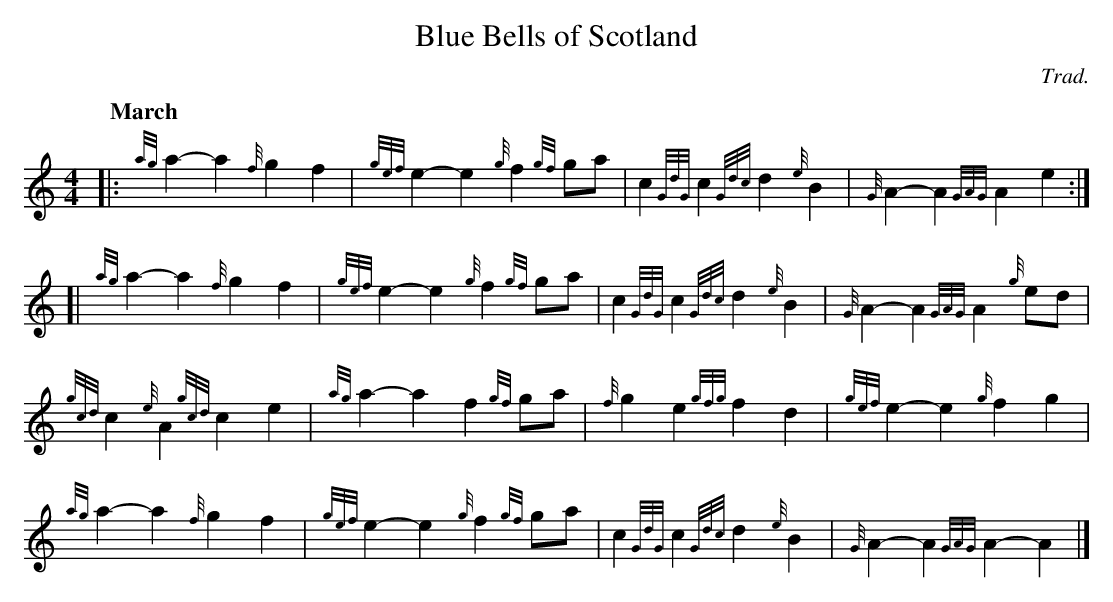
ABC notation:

X:1
T:Blue Bells of Scotland
C:Trad.
M:4/4
L:1/4
Q:"March"
K:HP
|:{ag}a-a {f}gf|{gef}e-e {g}f{gf}g/a/|c{GdG}c {Gdc}d{e}B|{G}A-A {GAG}Ae:|!
[|{ag}a-a {f}gf|{gef}e-e {g}f{gf}g/a/|c{GdG}c {Gdc}d{e}B|{G}A-A {GAG}A{g}e/d/|!
{gcd}c{e}A {gcd}ce|{ag}a-a f{gf}g/a/|{f}ge {gfg}fd|{gef}e-e {g}fg|!
{ag}a-a {f}gf|{gef}e-e {g}f{gf}g/a/|c{GdG}c {Gdc}d{e}B|{G}A-A {GAG}A-A|]
